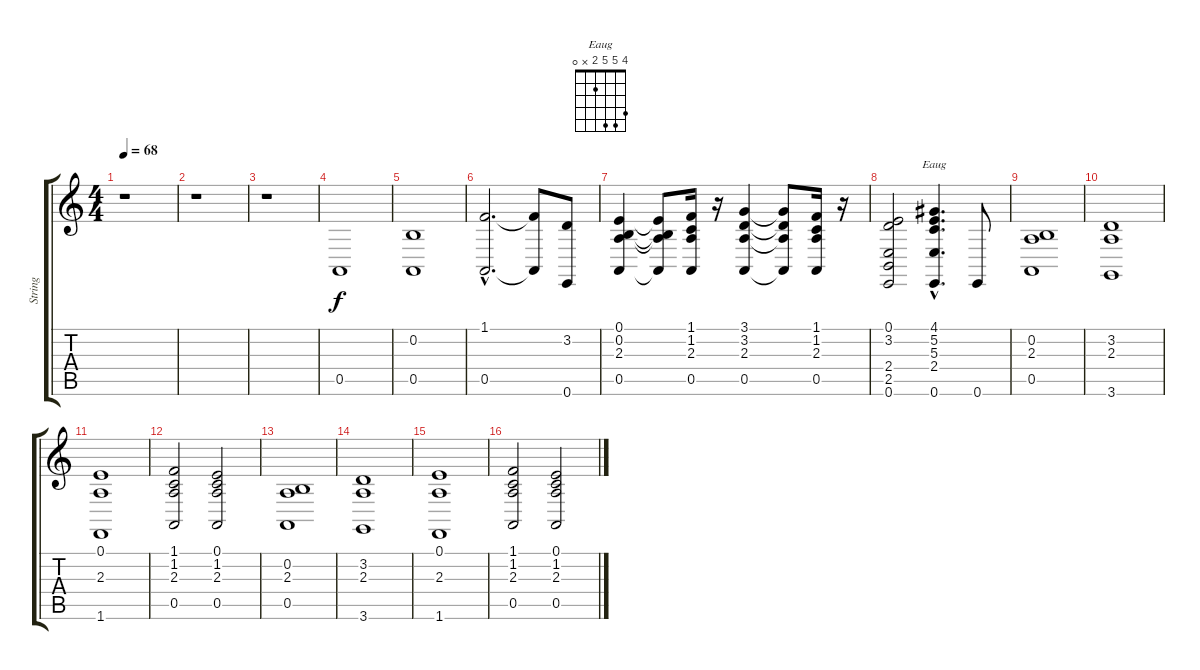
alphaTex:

\track ("String" "String") {instrument stringensemble1}
\staff {score tabs}
\tuning (E4 B3 G3 D3 A2 E2) {hide}
\chord ("Eaug" 4 5 5 2 x 0)
\ts (4 4)
\tempo 68
\clef g2
\ks c
r.1{dy f instrument stringensemble1} |
r.1 |
r.1 |
0.5.1 |
(0.2 0.5).1 |
(1.1{hac} 0.5{hac}).2{d} (1.1{t} 0.5{t}).8 (3.2 0.6).8 |
(0.1 0.2 2.3 0.5).4 (0.1{t} 0.2{t} 2.3{t} 0.5{t}).8 (1.1 1.2 2.3 0.5).16 r.16 (3.1 3.2 2.3 0.5).4 (3.1{t} 3.2{t} 2.3{t} 0.5{t}).8 (1.1 1.2 2.3 0.5).16 r.16 |
(0.1 3.2 2.4 2.5 0.6).2 (4.1{hac} 5.2{hac} 5.3{hac} 2.4{hac} 0.6{hac}).4{d ch "Eaug"} 0.6.8 |
(0.2 2.3 0.5).1 |
(3.2 2.3 3.6).1 |
(0.1 2.3 1.6).1 |
(1.1 1.2 2.3 0.5).2 (0.1 1.2 2.3 0.5).2 |
(0.2 2.3 0.5).1 |
(3.2 2.3 3.6).1 |
(0.1 2.3 1.6).1 |
(1.1 1.2 2.3 0.5).2 (0.1 1.2 2.3 0.5).2
